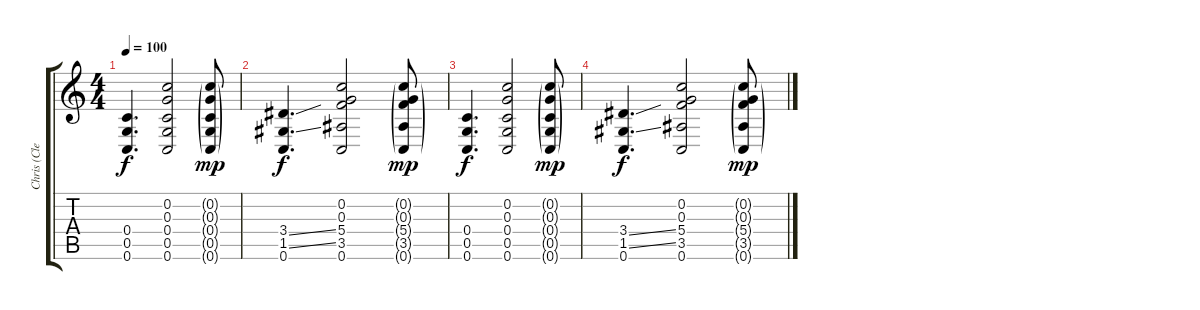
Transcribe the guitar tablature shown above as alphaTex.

\track ("Chris (Clean)" "Chris (Cle") {instrument electricguitarjazz}
\staff {score tabs}
\tuning (E4 C4 G3 C3 G2 C2) {hide}
\ts (4 4)
\tempo 100
\clef g2
\ks c
(0.4 0.5 0.6).4{d dy f} (0.2 0.3 0.4 0.5 0.6).2 (0.2{g} 0.3{g} 0.4{g} 0.5{g} 0.6{g}).8{dy mp} |
(3.4{ss} 1.5{ss} 0.6).4{d dy f} (0.2 0.3 5.4 3.5 0.6).2 (0.2{g} 0.3{g} 5.4{g} 3.5{g} 0.6{g}).8{dy mp} |
(0.4 0.5 0.6).4{d dy f} (0.2 0.3 0.4 0.5 0.6).2 (0.2{g} 0.3{g} 0.4{g} 0.5{g} 0.6{g}).8{dy mp} |
(3.4{ss} 1.5{ss} 0.6).4{d dy f} (0.2 0.3 5.4 3.5 0.6).2 (0.2{g} 0.3{g} 5.4{g} 3.5{g} 0.6{g}).8{dy mp}
